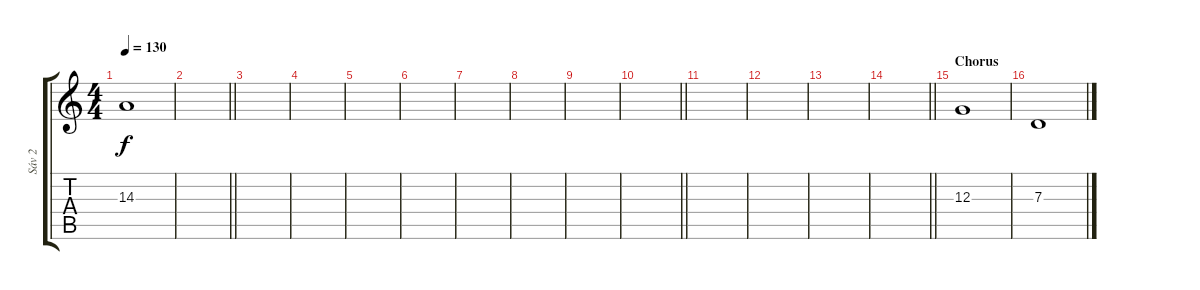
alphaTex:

\track ("Sáv 2" "Sáv 2") {instrument altosax}
\staff {score tabs}
\tuning (E4 B3 G3 D3 A2 E2) {hide}
\ts (4 4)
\tempo 130
\clef g2
\ks c
14.3{t}.1{dy f} |
\barLineRight lightlight
|
|
|
|
|
|
|
|
\barLineRight lightlight
|
|
|
|
\barLineRight lightlight
|
\section ("" "Chorus")
12.3.1 |
7.3.1
